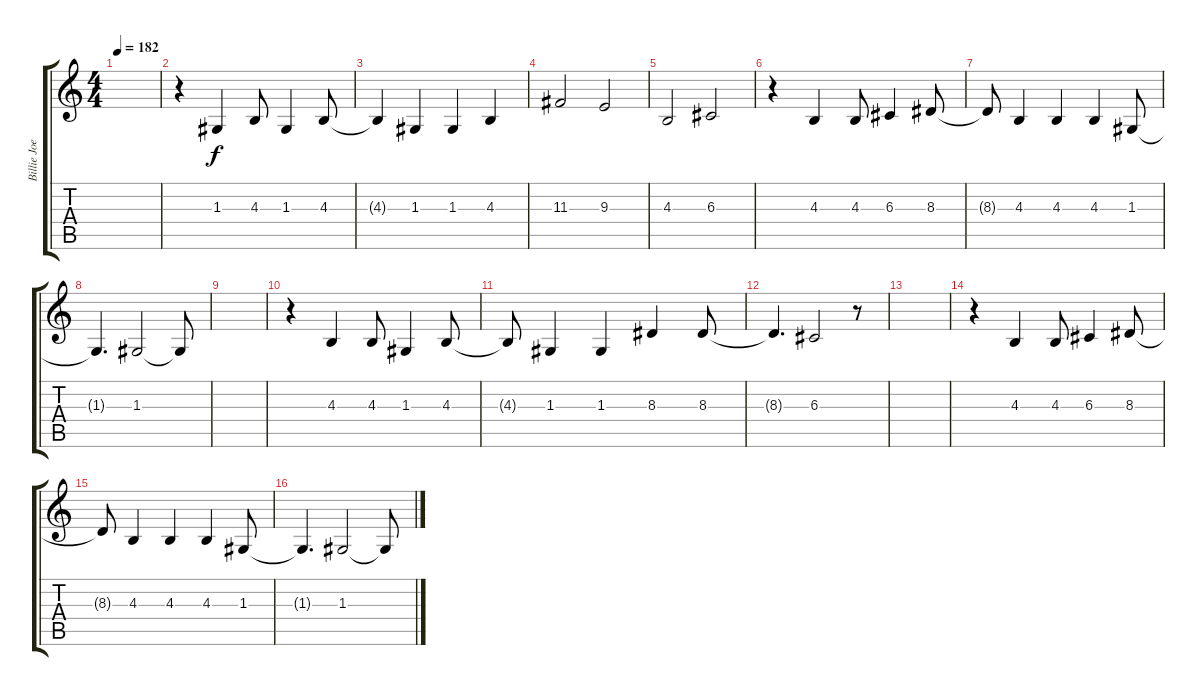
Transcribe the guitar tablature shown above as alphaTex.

\track ("Billie Joe (Vocals)" "Billie Joe") {instrument lead2sawtooth}
\staff {score tabs}
\tuning (E4 B3 G3 D3 A2 E2) {hide}
\ts (4 4)
\tempo 182
\clef g2
\ks c
|
r.4 1.3.4 4.3.8 1.3.4 4.3.8 |
4.3{t}.4 1.3.4 1.3.4 4.3.4 |
11.3.2 9.3.2 |
4.3.2 6.3.2 |
r.4 4.3.4 4.3.8 6.3.4 8.3.8 |
8.3{t}.8 4.3.4 4.3.4 4.3.4 1.3.8 |
1.3{t}.4{d} 1.3.2 1.3{t}.8 |
|
r.4 4.3.4 4.3.8 1.3.4 4.3.8 |
4.3{t}.8 1.3.4 1.3.4 8.3.4 8.3.8 |
8.3{t}.4{d} 6.3.2 r.8 |
|
r.4 4.3.4 4.3.8 6.3.4 8.3.8 |
8.3{t}.8 4.3.4 4.3.4 4.3.4 1.3.8 |
1.3{t}.4{d} 1.3.2 1.3{t}.8
